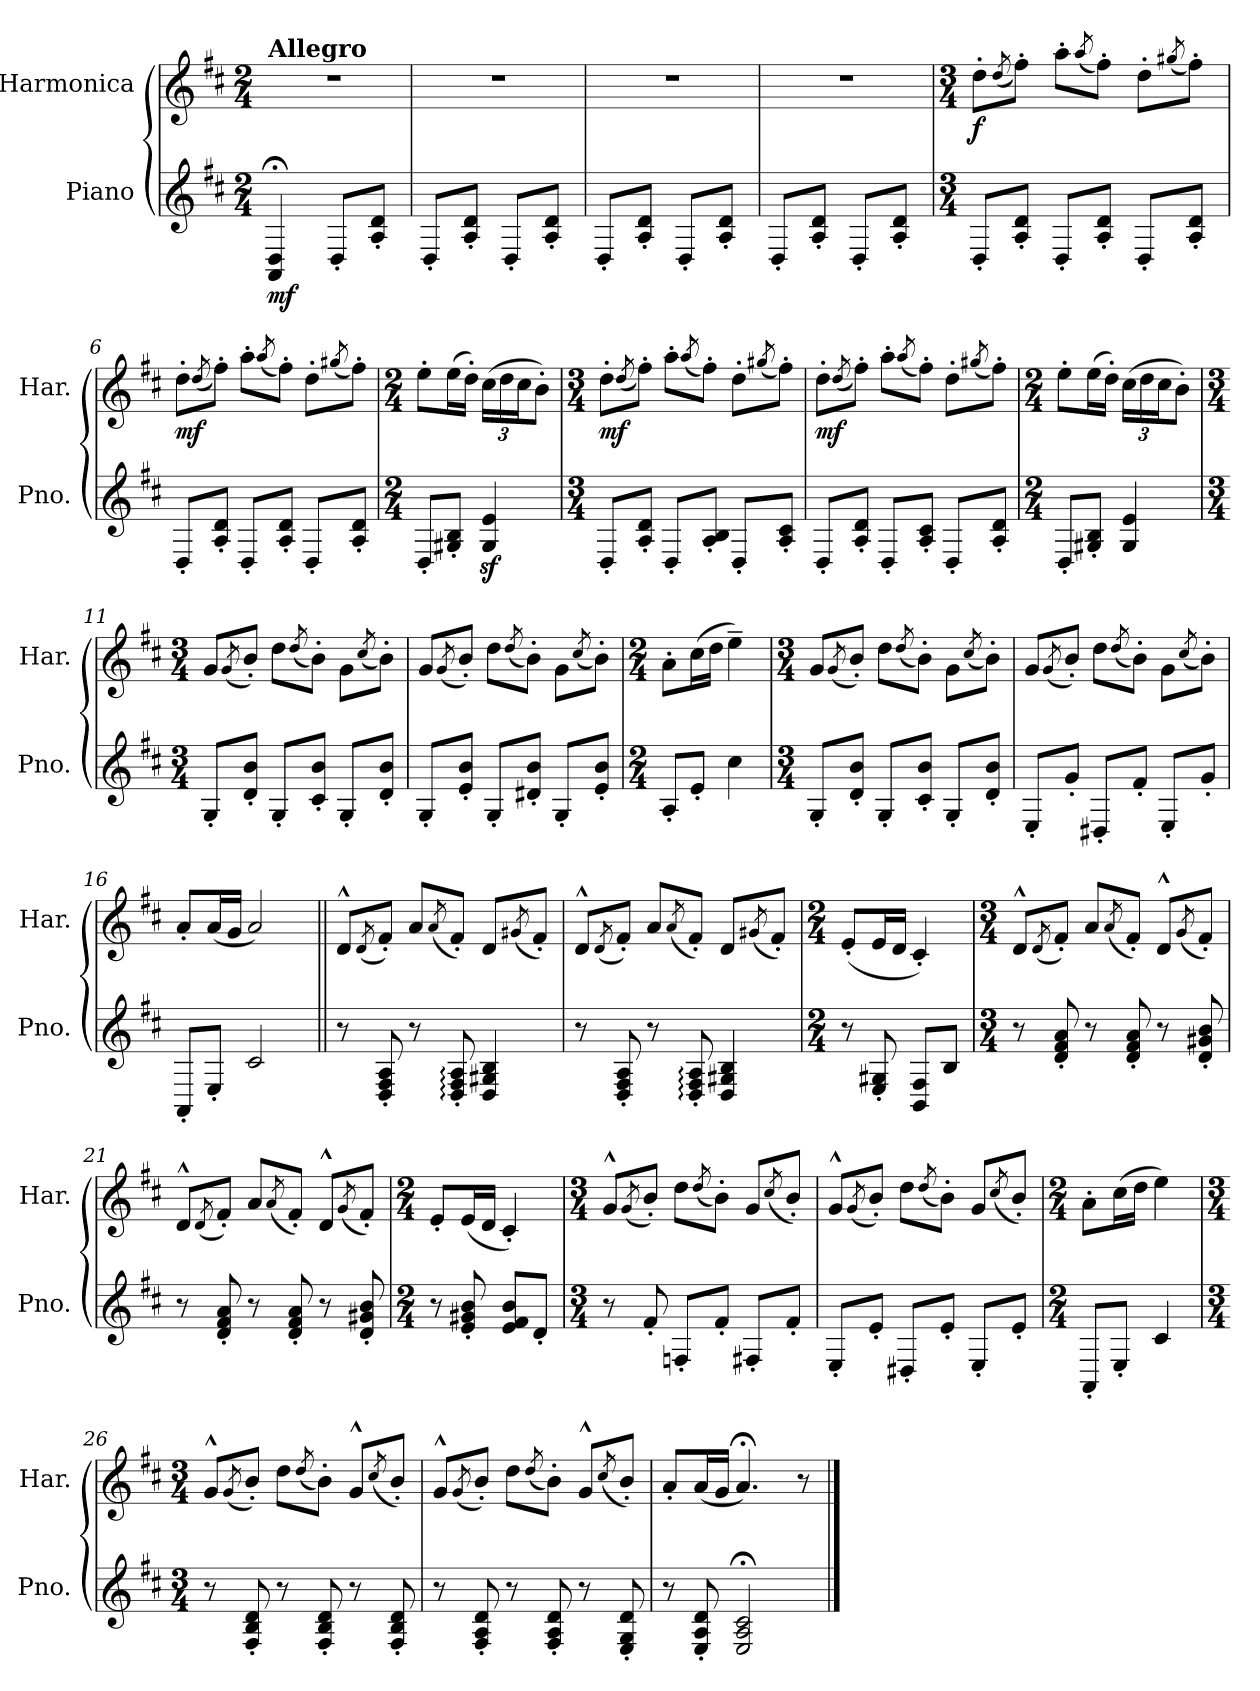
**kern	**dynam	**kern	**dynam
*part2	*part2	*part1	*part1
*staff2	*staff2	*staff1	*staff1
*I"Piano	*	*I"Harmonica	*
*I'Pno.	*	*I'Har.	*
*clefG2	*	*clefG2	*
*k[f#c#]	*	*k[f#c#]	*
*M2/4	*	*M2/4	*
*MM140	*	*MM140	*
=1	=1	=1	=1
!	!	!LO:TX:a:B:t=Allegro	!
!	!LO:DY:b	!	!
4AA/;< 4D/;<	mf	2r	.
8D'/L	.	.	.
8A/' 8d/'J	.	.	.
=2	=2	=2	=2
8D'/L	.	2r	.
8A/' 8d/'J	.	.	.
8D'/L	.	.	.
8A/' 8d/'J	.	.	.
=3	=3	=3	=3
8D'/L	.	2r	.
8A/' 8d/'J	.	.	.
8D'/L	.	.	.
8A/' 8d/'J	.	.	.
=4	=4	=4	=4
8D'/L	.	2r	.
8A/' 8d/'J	.	.	.
8D'/L	.	.	.
8A/' 8d/'J	.	.	.
=5	=5	=5	=5
*M3/4	*	*M3/4	*
!	!	!	!LO:DY:b
8D'/L	.	8dd'\L	f
.	.	(8qdd/	.
8A/' 8d/'J	.	8ff#'\J)	.
8D'/L	.	8aa'\L	.
.	.	(8qaa/	.
8A/' 8d/'J	.	8ff#'\J)	.
8D'/L	.	8dd'\L	.
.	.	(8qgg#X/	.
8A/' 8d/'J	.	8ff#'\J)	.
=6	=6	=6	=6
!	!	!	!LO:DY:b
8D'/L	.	8dd'\L	mf
.	.	(8qdd/	.
8A/' 8d/'J	.	8ff#'\J)	.
8D'/L	.	8aa'\L	.
.	.	(8qaa/	.
8A/' 8d/'J	.	8ff#'\J)	.
8D'/L	.	8dd'\L	.
.	.	(8qgg#X/	.
8A/' 8d/'J	.	8ff#'\J)	.
!!LO:LB:g=z
=7	=7	=7	=7
*M2/4	*	*M2/4	*
8D'/L	.	8ee'\L	.
8G#X/' 8B/'J	.	(16ee\L	.
.	.	16dd'\JJ)	.
*	*	*Xbrackettup	*
4G#/z< 4e/z<	.	(24cc#\LL	.
.	.	24dd\	.
.	.	24cc#\J	.
.	.	8b'\J)	.
=8	=8	=8	=8
*M3/4	*	*M3/4	*
!	!	!	!LO:DY:b
8D'/L	.	8dd'\L	mf
.	.	(8qdd/	.
8A/' 8d/'J	.	8ff#'\J)	.
8D'/L	.	8aa'\L	.
.	.	(8qaa/	.
8A/' 8B/'J	.	8ff#'\J)	.
8D'/L	.	8dd'\L	.
.	.	(8qgg#X/	.
8A/' 8c#/'J	.	8ff#'\J)	.
=9	=9	=9	=9
!	!	!	!LO:DY:b
8D'/L	.	8dd'\L	mf
.	.	(8qdd/	.
8A/' 8d/'J	.	8ff#'\J)	.
8D'/L	.	8aa'\L	.
.	.	(8qaa/	.
8A/' 8c#/'J	.	8ff#'\J)	.
8D'/L	.	8dd'\L	.
.	.	(8qgg#X/	.
8A/' 8d/'J	.	8ff#'\J)	.
=10	=10	=10	=10
*M2/4	*	*M2/4	*
8D'/L	.	8ee'\L	.
8G#X/' 8B/'J	.	(16ee\L	.
.	.	16dd'\JJ)	.
4G#/ 4e/	.	(24cc#\LL	.
.	.	24dd\	.
.	.	24cc#\J	.
.	.	8b'\J)	.
!!LO:LB:g=z
=11	=11	=11	=11
*M3/4	*	*M3/4	*
8G'/L	.	8g/L	.
.	.	(8qg/	.
8d/' 8b/'J	.	8b'/J)	.
8G'/L	.	8dd\L	.
.	.	(8qdd/	.
8c#/' 8b/'J	.	8b'\J)	.
8G'/L	.	8g\L	.
.	.	(8qcc#/	.
8d/' 8b/'J	.	8b'\J)	.
=12	=12	=12	=12
8G'/L	.	8g/L	.
.	.	(8qg/	.
8e/' 8b/'J	.	8b'/J)	.
8G'/L	.	8dd\L	.
.	.	(8qdd/	.
8d#X/' 8b/'J	.	8b'\J)	.
8G'/L	.	8g\L	.
.	.	(8qcc#/	.
8e/' 8b/'J	.	8b'\J)	.
=13	=13	=13	=13
*M2/4	*	*M2/4	*
8A'/L	.	8a'\L	.
8e'/J	.	(16cc#\L	.
.	.	16dd\JJ	.
4cc#\	.	4ee~\)	.
=14	=14	=14	=14
*M3/4	*	*M3/4	*
8G'/L	.	8g/L	.
.	.	(8qg/	.
8d/' 8b/'J	.	8b'/J)	.
8G'/L	.	8dd\L	.
.	.	(8qdd/	.
8c#/' 8b/'J	.	8b'\J)	.
8G'/L	.	8g\L	.
.	.	(8qcc#/	.
8d/' 8b/'J	.	8b'\J)	.
!!LO:LB:g=z
=15	=15	=15	=15
8E'/L	.	8g/L	.
.	.	(8qg/	.
8g'/J	.	8b'/J)	.
8D#X'/L	.	8dd\L	.
.	.	(8qdd/	.
8f#'/J	.	8b'\J)	.
8E'/L	.	8g\L	.
.	.	(8qcc#/	.
8g'/J	.	8b'\J)	.
=16	=16	=16	=16
8AA'/L	.	8a'/L	.
8E'/J	.	(16a/L	.
.	.	16g/JJ	.
2c#/	.	2a/)	.
=17||	=17||	=17||	=17||
8r	.	8d^^/L	.
.	.	(8qd/	.
8D/' 8F#/' 8A/'	.	8f#'/J)	.
8r	.	8a/L	.
.	.	(8qa/	.
8D/:' 8F#/:' 8A/:'	.	8f#'/J)	.
4D/ 4G#X/ 4B/	.	8d/L	.
.	.	(8qg#X/	.
.	.	8f#'/J)	.
=18	=18	=18	=18
8r	.	8d^^/L	.
.	.	(8qd/	.
8D/' 8F#/' 8A/'	.	8f#'/J)	.
8r	.	8a/L	.
.	.	(8qa/	.
8D/:' 8F#/:' 8A/:'	.	8f#'/J)	.
4D/ 4G#X/ 4B/	.	8d/L	.
.	.	(8qg#X/	.
.	.	8f#'/J)	.
=19	=19	=19	=19
*M2/4	*	*M2/4	*
8r	.	(8e'/L	.
8E/' 8G#X/'	.	16e/L	.
.	.	16d/JJ	.
8BB/ 8F#/L	.	4c#'/)	.
8B/J	.	.	.
!!LO:LB:g=z
=20	=20	=20	=20
*M3/4	*	*M3/4	*
8r	.	8d^^/L	.
.	.	(8qd/	.
8d/' 8f#/' 8a/'	.	8f#'/J)	.
8r	.	8a/L	.
.	.	(8qa/	.
8d/' 8f#/' 8a/'	.	8f#'/J)	.
8r	.	8d^^/L	.
.	.	(8qg/	.
8d/' 8g#X/' 8b/'	.	8f#'/J)	.
=21	=21	=21	=21
8r	.	8d^^/L	.
.	.	(8qd/	.
8d/' 8f#/' 8a/'	.	8f#'/J)	.
8r	.	8a/L	.
.	.	(8qa/	.
8d/' 8f#/' 8a/'	.	8f#'/J)	.
8r	.	8d^^/L	.
.	.	(8qg/	.
8d/' 8g#X/' 8b/'	.	8f#'/J)	.
=22	=22	=22	=22
*M2/4	*	*M2/4	*
8r	.	8e'/L	.
8e/' 8g#X/' 8b/'	.	(16e/L	.
.	.	16d/JJ	.
8e/ 8f#/ 8b/L	.	4c#'/)	.
8d'/J	.	.	.
=23	=23	=23	=23
*M3/4	*	*M3/4	*
8r	.	8g^^/L	.
.	.	(8qg/	.
8f#'/	.	8b'/J)	.
8Fn'/L	.	8dd\L	.
.	.	(8qdd/	.
8f#'/J	.	8b'\J)	.
8F#X'/L	.	8g/L	.
.	.	(8qcc#/	.
8f#'/J	.	8b'/J)	.
!!LO:LB:g=z
=24	=24	=24	=24
8E'/L	.	8g^^/L	.
.	.	(8qg/	.
8e'/J	.	8b'/J)	.
8D#X'/L	.	8dd\L	.
.	.	(8qdd/	.
8e'/J	.	8b'\J)	.
8E'/L	.	8g/L	.
.	.	(8qcc#/	.
8e'/J	.	8b'/J)	.
=25	=25	=25	=25
*M2/4	*	*M2/4	*
8AA'/L	.	8a'\L	.
8E'/J	.	(16cc#\L	.
.	.	16dd\JJ	.
4c#/	.	4ee\)	.
=26	=26	=26	=26
*M3/4	*	*M3/4	*
8r	.	8g^^/L	.
.	.	(8qg/	.
8F#/' 8B/' 8d/'	.	8b'/J)	.
8r	.	8dd\L	.
.	.	(8qdd/	.
8F#/' 8B/' 8d/'	.	8b'\J)	.
8r	.	8g^^/L	.
.	.	(8qcc#/	.
8F#/' 8B/' 8d/'	.	8b'/J)	.
=27	=27	=27	=27
8r	.	8g^^/L	.
.	.	(8qg/	.
8F#/' 8A/' 8d/'	.	8b'/J)	.
8r	.	8dd\L	.
.	.	(8qdd/	.
8F#/' 8A/' 8d/'	.	8b'\J)	.
8r	.	8g^^/L	.
.	.	(8qcc#/	.
8E/' 8G/' 8d/'	.	8b'/J)	.
=28	=28	=28	=28
8r	.	8a'/L	.
*	*	*MM120	*
8E/' 8A/' 8d/'	.	(16a/L	.
.	.	16g/JJ	.
2E/; 2A/; 2c#/;	.	4.a;</)	.
.	.	8r	.
==	==	==	==
*-	*-	*-	*-
